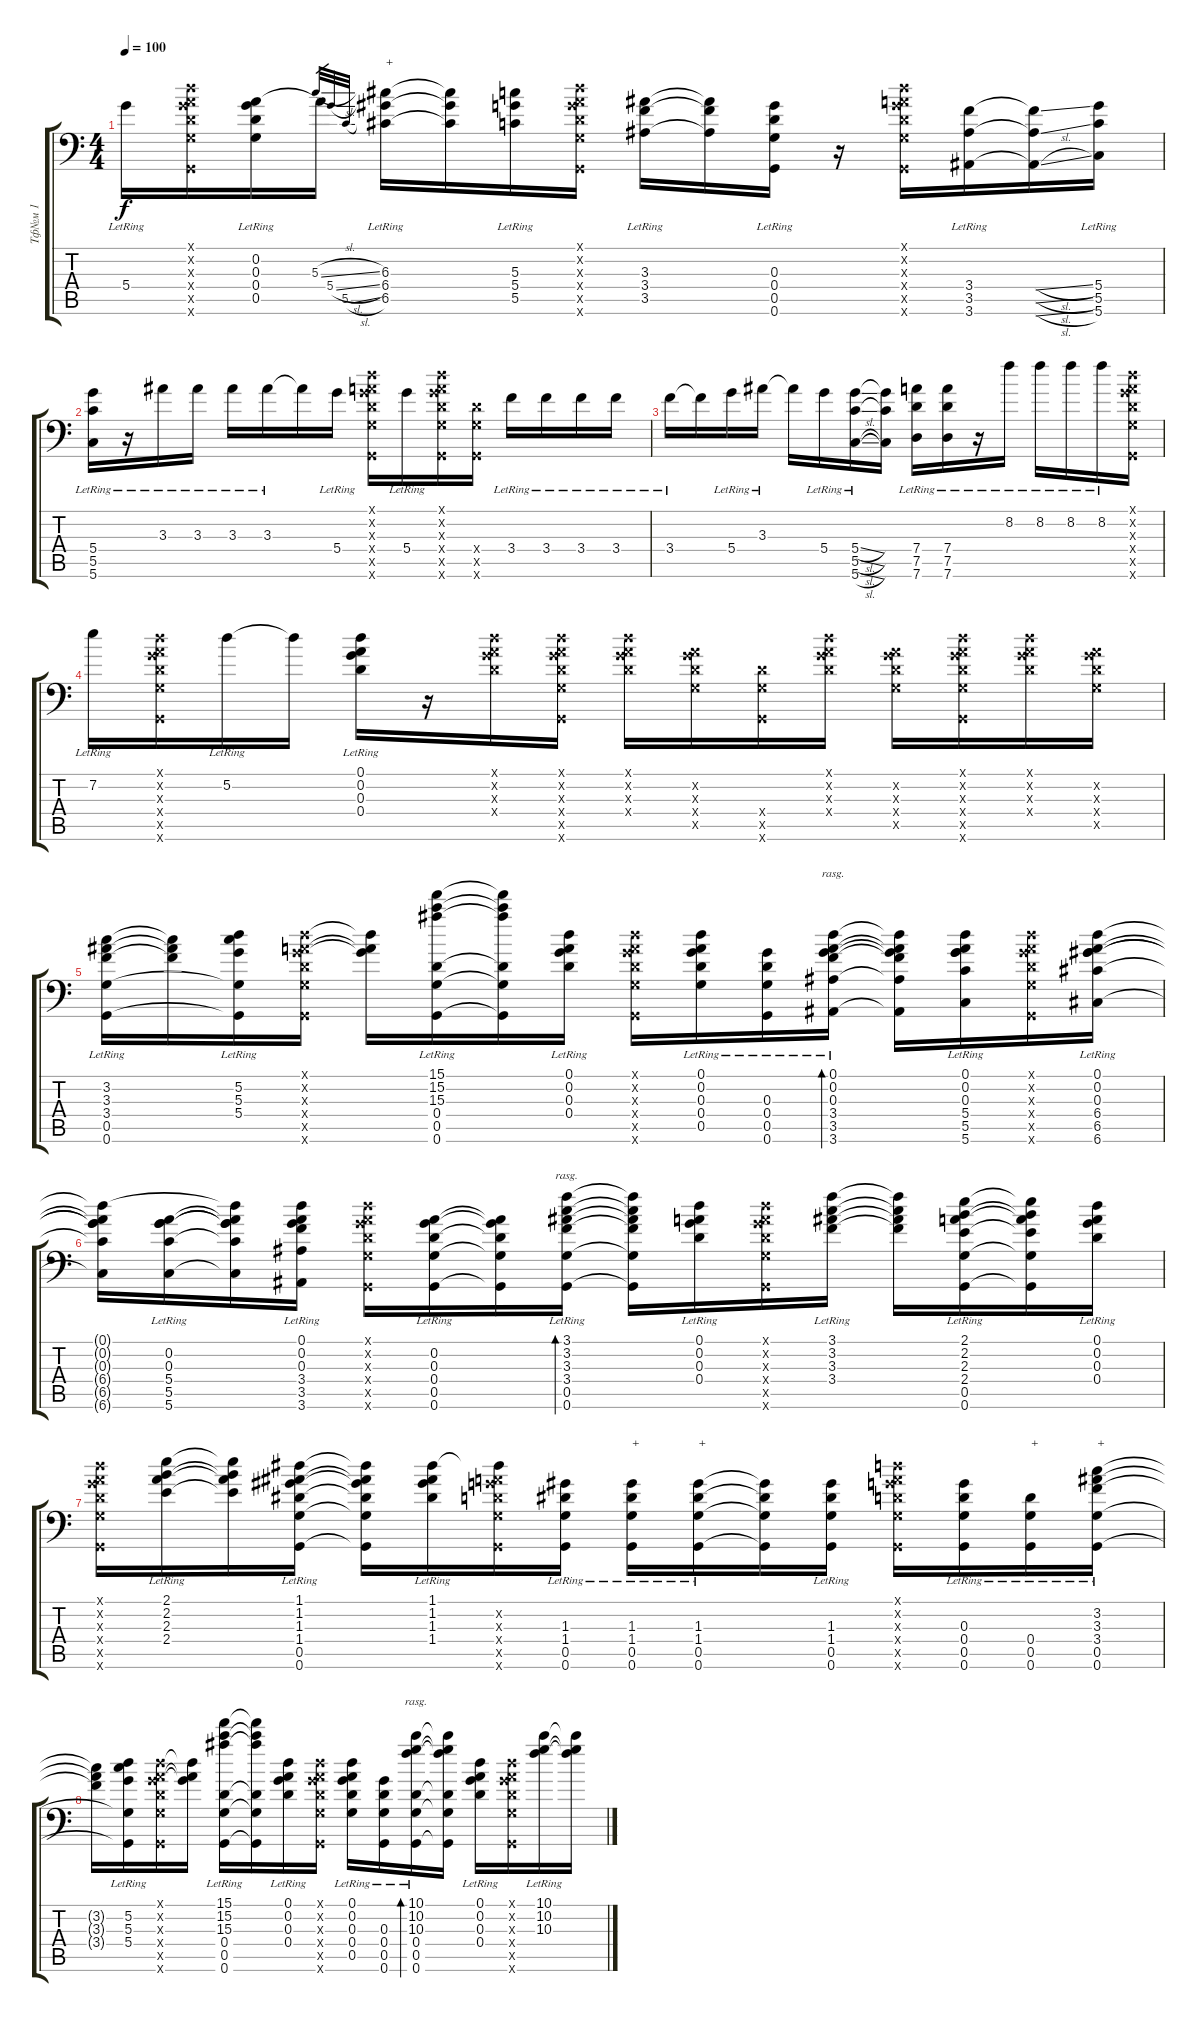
\track ("Тф№м 1" "Тф№м 1") {instrument acousticguitarsteel}
\staff {score tabs}
\tuning (D4 A3 G3 D3 G2 G1) {hide}
\ts (4 4)
\tempo 100
\clef f4
\ks c
5.4{lr}.16{dy f} (0.1{x} 0.2{x} 0.3{x} 0.4{x} 0.5{x} 0.6{x}).16 (0.2{lr} 0.3{lr} 0.4{lr} 0.5{lr}).16 0.2{t}.16 5.3{sl}.32{gr} 5.4{sl}.32{gr} 5.5{sl}.32{gr} (6.3{lr} 6.4{lr} 6.5{lr}).16{txt "+"} (6.3{t} 6.4{t} 6.5{t}).16 (5.3{lr} 5.4{lr} 5.5{lr}).16 (0.1{x} 0.2{x} 0.3{x} 0.4{x} 0.5{x} 0.6{x}).16 (3.3{lr} 3.4{lr} 3.5{lr}).16 (3.3{t} 3.4{t} 3.5{t}).16 (0.3{lr} 0.4{lr} 0.5{lr} 0.6{lr}).16 r.16 (0.1{x} 0.2{x} 0.3{x} 0.4{x} 0.5{x} 0.6{x}).16 (3.4{lr} 3.5{lr} 3.6{lr}).16 (3.4{sl t} 3.5{sl t} 3.6{sl t}).16 (5.4{lr} 5.5{lr} 5.6{lr}).16 |
(5.4{lr} 5.5{lr} 5.6{lr}).16 r.16 3.3{lr}.16 3.3{lr}.16 3.3{lr}.16 3.3{lr}.16 3.3{t}.16 5.4{lr}.16 (0.1{x} 0.2{x} 0.3{x} 0.4{x} 0.5{x} 0.6{x}).16 5.4{lr}.16 (0.1{x} 0.2{x} 0.3{x} 0.4{x} 0.5{x} 0.6{x}).16 (0.4{x} 0.5{x} 0.6{x}).16 3.4{lr}.16 3.4{lr}.16 3.4{lr}.16 3.4{lr}.16 |
3.4{lr}.16 3.4{t}.16 5.4{lr}.16 3.3{lr}.16 3.3{t}.16 5.4{lr}.16 (5.4{sl lr} 5.5{sl lr} 5.6{sl lr}).16 (5.4{t} 5.5{t} 5.6{t}).16 (7.4{lr} 7.5{lr} 7.6{lr}).16 (7.4{lr} 7.5{lr} 7.6{lr}).16 r.16 8.2{lr}.16 8.2{lr}.16 8.2{lr}.16 8.2{lr}.16 (0.1{x} 0.2{x} 0.3{x} 0.4{x} 0.5{x} 0.6{x}).16 |
7.2{lr}.16 (0.1{x} 0.2{x} 0.3{x} 0.4{x} 0.5{x} 0.6{x}).16 5.2{lr}.16 5.2{t}.16 (0.1{lr} 0.2{lr} 0.3{lr} 0.4{lr}).16 r.16 (0.1{x} 0.2{x} 0.3{x} 0.4{x}).16 (0.1{x} 0.2{x} 0.3{x} 0.4{x} 0.5{x} 0.6{x}).16 (0.1{x} 0.2{x} 0.3{x} 0.4{x}).16 (0.2{x} 0.3{x} 0.4{x} 0.5{x}).16 (0.4{x} 0.5{x} 0.6{x}).16 (0.1{x} 0.2{x} 0.3{x} 0.4{x}).16 (0.2{x} 0.3{x} 0.4{x} 0.5{x}).16 (0.1{x} 0.2{x} 0.3{x} 0.4{x} 0.5{x} 0.6{x}).16 (0.1{x} 0.2{x} 0.3{x} 0.4{x}).16 (0.2{x} 0.3{x} 0.4{x} 0.5{x}).16 |
(3.2{lr} 3.3{lr} 3.4{lr} 0.5{lr} 0.6{lr}).16 (3.2{t} 3.3{t} 3.4{t}).16 (5.2{lr} 5.3{lr} 5.4{lr} 0.5{t} 0.6{t}).16 (0.1{x} 0.2{x} 0.3{x} 0.4{x} 0.5{x} 0.6{x}).16 (0.1{t} 0.2{t} 0.3{t}).16 (15.1{lr} 15.2{lr} 15.3{lr} 0.4{lr} 0.5{lr} 0.6{lr}).16 (15.1{t} 15.2{t} 15.3{t} 0.4{t} 0.5{t} 0.6{t}).16 (0.1{lr} 0.2{lr} 0.3{lr} 0.4{lr}).16 (0.1{x} 0.2{x} 0.3{x} 0.4{x} 0.5{x} 0.6{x}).16 (0.1{lr} 0.2{lr} 0.3{lr} 0.4{lr} 0.5{lr}).16 (0.3{lr} 0.4{lr} 0.5{lr} 0.6{lr}).16 (0.1{lr} 0.2{lr} 0.3{lr} 3.4{lr} 3.5{lr} 3.6{lr}).16{bd 60 rasg ii} (0.1{t} 0.2{t} 0.3{t} 3.4{t} 3.5{t} 3.6{t}).16 (0.1{lr} 0.2{lr} 0.3{lr} 5.4{lr} 5.5{lr} 5.6{lr}).16 (0.1{x} 0.2{x} 0.3{x} 0.4{x} 0.5{x} 0.6{x}).16 (0.1{lr} 0.2{lr} 0.3{lr} 6.4{lr} 6.5{lr} 6.6{lr}).16 |
(0.1{t} 0.2{t} 0.3{t} 6.4{t} 6.5{t} 6.6{t}).16 (0.2{lr} 0.3{lr} 5.4{lr} 5.5{lr} 5.6{lr}).16 (0.1{t} 0.2{t} 0.3{t} 5.4{t} 5.5{t} 5.6{t}).16 (0.1{lr} 0.2{lr} 0.3{lr} 3.4{lr} 3.5{lr} 3.6{lr}).16 (0.1{x} 0.2{x} 0.3{x} 0.4{x} 0.5{x} 0.6{x}).16 (0.2{lr} 0.3{lr} 0.4{lr} 0.5{lr} 0.6{lr}).16 (0.2{t} 0.3{t} 0.4{t} 0.5{t} 0.6{t}).16 (3.1{lr} 3.2{lr} 3.3{lr} 3.4{lr} 0.5{lr} 0.6{lr}).16{bd 60 rasg ii} (3.1{t} 3.2{t} 3.3{t} 3.4{t} 0.5{t} 0.6{t}).16 (0.1{lr} 0.2{lr} 0.3{lr} 0.4{lr}).16 (0.1{x} 0.2{x} 0.3{x} 0.4{x} 0.5{x} 0.6{x}).16 (3.1{lr} 3.2{lr} 3.3{lr} 3.4{lr}).16 (3.1{t} 3.2{t} 3.3{t} 3.4{t}).16 (2.1{lr} 2.2{lr} 2.3{lr} 2.4{lr} 0.5{lr} 0.6{lr}).16 (2.1{t} 2.2{t} 2.3{t} 2.4{t} 0.5{t} 0.6{t}).16 (0.1{lr} 0.2{lr} 0.3{lr} 0.4{lr}).16 |
(0.1{x} 0.2{x} 0.3{x} 0.4{x} 0.5{x} 0.6{x}).16 (2.1{lr} 2.2{lr} 2.3{lr} 2.4{lr}).16 (2.1{t} 2.2{t} 2.3{t} 2.4{t}).16 (1.1{lr} 1.2{lr} 1.3{lr} 1.4{lr} 0.5{lr} 0.6{lr}).16 (1.1{t} 1.2{t} 1.3{t} 1.4{t} 0.5{t} 0.6{t}).16 (1.1{lr} 1.2{lr} 1.3{lr} 1.4{lr}).16 (1.1{t} 0.2{x} 0.3{x} 0.4{x} 0.5{x} 0.6{x}).16 (1.3{lr} 1.4{lr} 0.5{lr} 0.6{lr}).16 (1.3{lr} 1.4{lr} 0.5{lr} 0.6{lr}).16{txt "+"} (1.3{lr} 1.4{lr} 0.5{lr} 0.6{lr}).16{txt "+"} (1.3{t} 1.4{t} 0.5{t} 0.6{t}).16 (1.3{lr} 1.4{lr} 0.5{lr} 0.6{lr}).16 (0.1{x} 0.2{x} 0.3{x} 0.4{x} 0.5{x} 0.6{x}).16 (0.3{lr} 0.4{lr} 0.5{lr} 0.6{lr}).16 (0.4{lr} 0.5{lr} 0.6{lr}).16{txt "+"} (3.2{lr} 3.3{lr} 3.4{lr} 0.5{lr} 0.6{lr}).16{txt "+"} |
(3.2{t} 3.3{t} 3.4{t}).16 (5.2{lr} 5.3{lr} 5.4{lr} 0.5{t} 0.6{t}).16 (0.1{x} 0.2{x} 0.3{x} 0.4{x} 0.5{x} 0.6{x}).16 (0.1{t} 0.2{t} 0.3{t}).16 (15.1{lr} 15.2{lr} 15.3{lr} 0.4{lr} 0.5{lr} 0.6{lr}).16 (15.1{t} 15.2{t} 15.3{t} 0.4{t} 0.5{t} 0.6{t}).16 (0.1{lr} 0.2{lr} 0.3{lr} 0.4{lr}).16 (0.1{x} 0.2{x} 0.3{x} 0.4{x} 0.5{x} 0.6{x}).16 (0.1{lr} 0.2{lr} 0.3{lr} 0.4{lr} 0.5{lr}).16 (0.3{lr} 0.4{lr} 0.5{lr} 0.6{lr}).16 (10.1{lr} 10.2{lr} 10.3{lr} 0.4{lr} 0.5{lr} 0.6{lr}).16{bd 60 rasg ii} (10.1{t} 10.2{t} 10.3{t} 0.4{t} 0.5{t} 0.6{t}).16 (0.1{lr} 0.2{lr} 0.3{lr} 0.4{lr}).16 (0.1{x} 0.2{x} 0.3{x} 0.4{x} 0.5{x} 0.6{x}).16 (10.1{lr} 10.2{lr} 10.3{lr}).16 (10.1{t} 10.2{t} 10.3{t}).16
